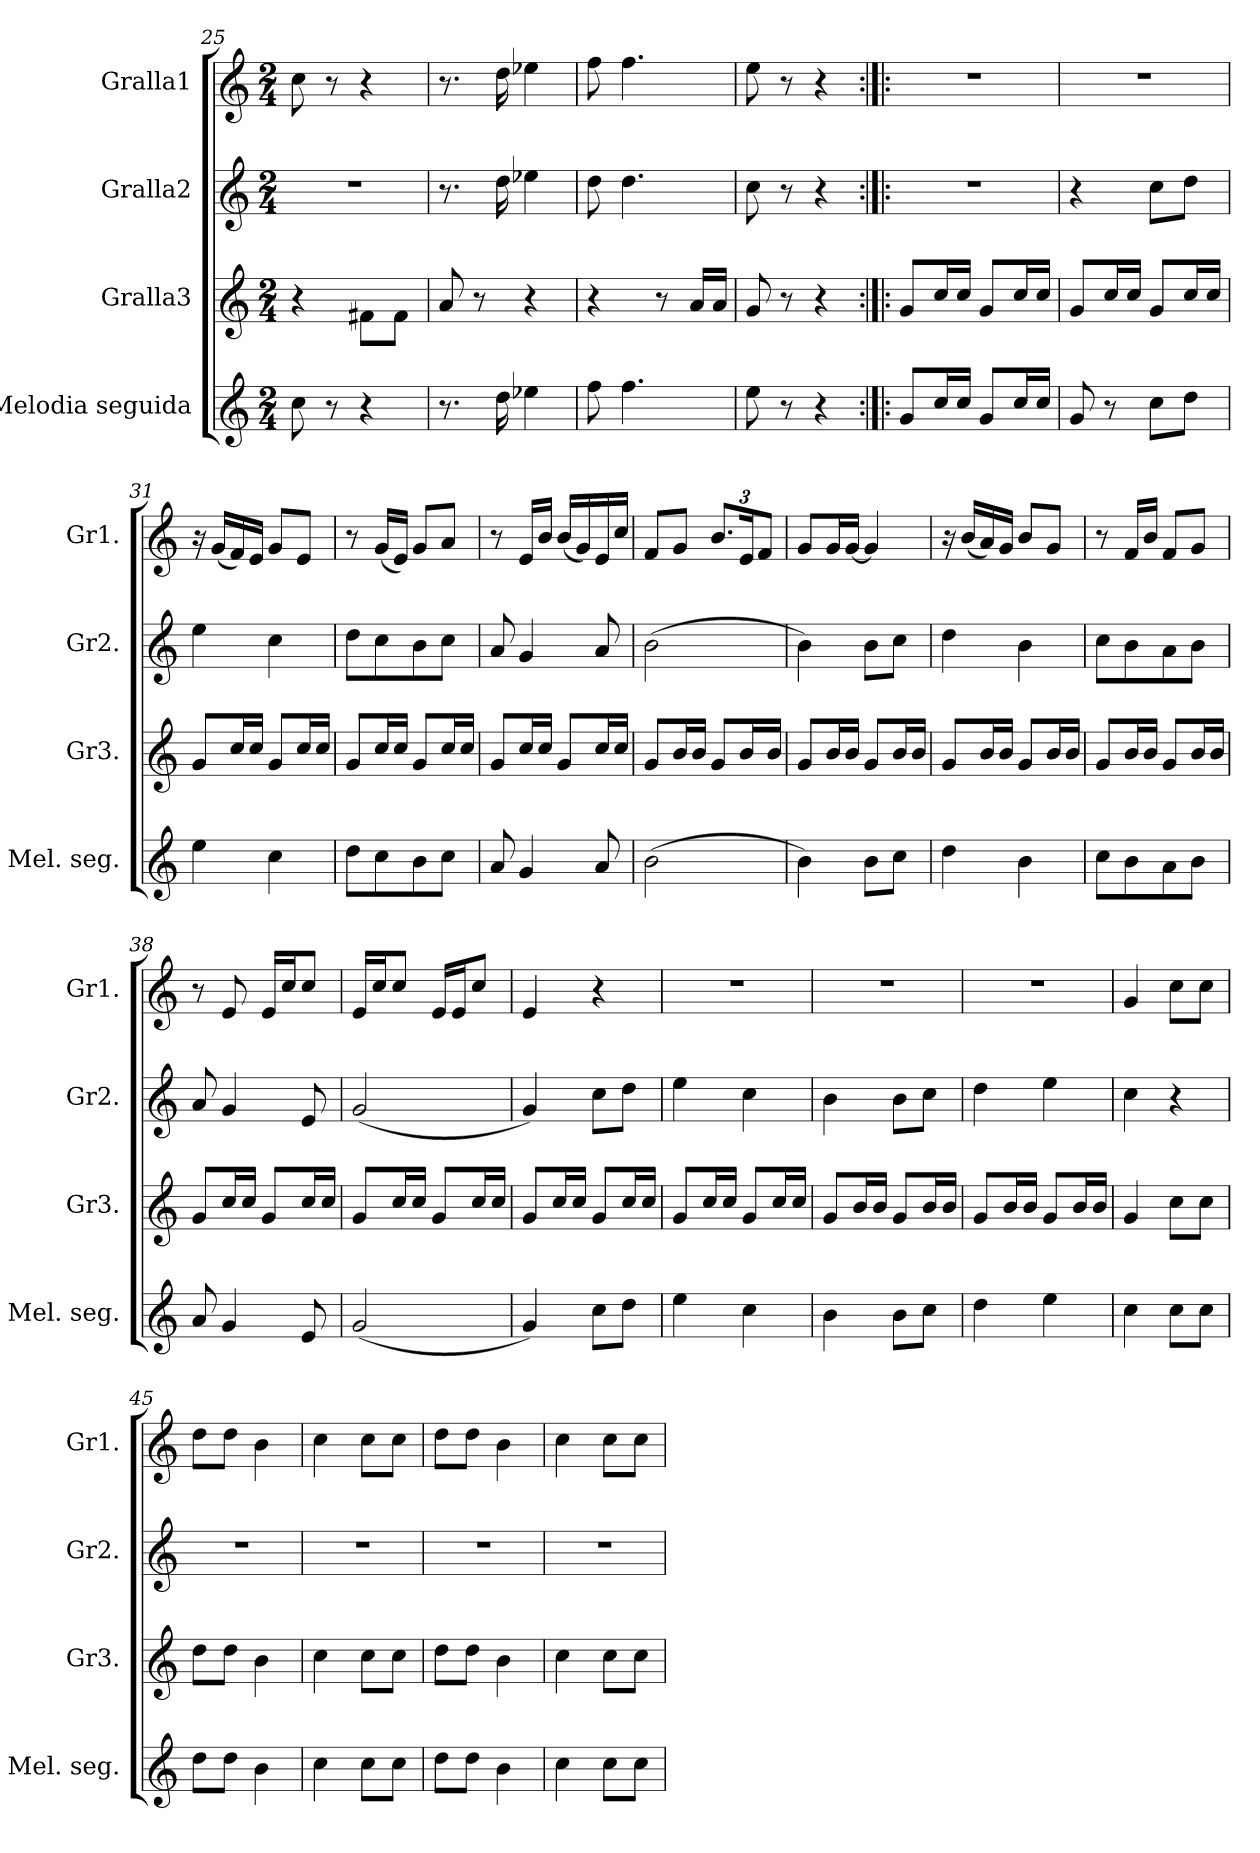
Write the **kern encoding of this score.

**kern	**kern	**kern	**kern
*part4	*part3	*part2	*part1
*staff4	*staff3	*staff2	*staff1
*I"Melodia seguida	*I"Gralla3	*I"Gralla2	*I"Gralla1
*I'Mel. seg.	*I'Gr3.	*I'Gr2.	*I'Gr1.
*clefG2	*clefG2	*clefG2	*clefG2
*k[]	*k[]	*k[]	*k[]
*M2/4	*M2/4	*M2/4	*M2/4
=25	=25	=25	=25
8cc\	4r	2r	8cc\
8r	.	.	8r
4r	8f#X\L	.	4r
.	8f#\J	.	.
=26	=26	=26	=26
8.r	8a/	8.r	8.r
.	8r	.	.
16dd\	.	16dd\	16dd\
4ee-X\	4r	4ee-X\	4ee-X\
=27	=27	=27	=27
8ff\	4r	8dd\	8ff\
4.ff\	.	4.dd\	4.ff\
.	8r	.	.
.	16a/LL	.	.
.	16a/JJ	.	.
!!LO:PB:g=z
=28	=28	=28	=28
8ee\	8g/	8cc\	8ee\
8r	8r	8r	8r
4r	4r	4r	4r
=29:|!|:	=29:|!|:	=29:|!|:	=29:|!|:
8g/L	8g/L	2r	2r
16cc/L	16cc/L	.	.
16cc/JJ	16cc/JJ	.	.
8g/L	8g/L	.	.
16cc/L	16cc/L	.	.
16cc/JJ	16cc/JJ	.	.
=30	=30	=30	=30
8g/	8g/L	4r	2r
8r	16cc/L	.	.
.	16cc/JJ	.	.
8cc\L	8g/L	8cc\L	.
8dd\J	16cc/L	8dd\J	.
.	16cc/JJ	.	.
=31	=31	=31	=31
4ee\	8g/L	4ee\	16r
.	.	.	(<16g/LL
.	16cc/L	.	16f/)
.	16cc/JJ	.	16e/JJ
4cc\	8g/L	4cc\	8g/L
.	16cc/L	.	8e/J
.	16cc/JJ	.	.
=32	=32	=32	=32
8dd\L	8g/L	8dd\L	8r
8cc\	16cc/L	8cc\	(<16g/LL
.	16cc/JJ	.	16e/JJ)
8b\	8g/L	8b\	8g/L
8cc\J	16cc/L	8cc\J	8a/J
.	16cc/JJ	.	.
=33	=33	=33	=33
8a/	8g/L	8a/	8r
4g/	16cc/L	4g/	16e/LL
.	16cc/JJ	.	16b/JJ
.	8g/L	.	(<16b/LL
.	.	.	16g/)
8a/	16cc/L	8a/	16e/
.	16cc/JJ	.	16cc/JJ
!!LO:LB:g=z
=34	=34	=34	=34
(>2b\	8g/L	(>2b\	8f/L
.	16b/L	.	8g/J
.	16b/JJ	.	.
*	*	*	*Xbrackettup
.	8g/L	.	12.b/L
.	16b/L	.	24e/K
.	.	.	12f/J
.	16b/JJ	.	.
=35	=35	=35	=35
4b\)	8g/L	4b\)	8g/L
.	16b/L	.	16g/L
.	16b/JJ	.	[16g/JJ
8b\L	8g/L	8b\L	4g/]
8cc\J	16b/L	8cc\J	.
.	16b/JJ	.	.
=36	=36	=36	=36
4dd\	8g/L	4dd\	16r
.	.	.	(<16b/LL
.	16b/L	.	16a/)
.	16b/JJ	.	16g/JJ
4b\	8g/L	4b\	8b/L
.	16b/L	.	8g/J
.	16b/JJ	.	.
=37	=37	=37	=37
8cc\L	8g/L	8cc\L	8r
8b\	16b/L	8b\	16f/LL
.	16b/JJ	.	16b/JJ
8a\	8g/L	8a\	8f/L
8b\J	16b/L	8b\J	8g/J
.	16b/JJ	.	.
=38	=38	=38	=38
8a/	8g/L	8a/	8r
4g/	16cc/L	4g/	8e/
.	16cc/JJ	.	.
.	8g/L	.	16e/LL
.	.	.	16cc/J
8e/	16cc/L	8e/	8cc/J
.	16cc/JJ	.	.
=39	=39	=39	=39
(>2g/	8g/L	(>2g/	16e/LL
.	.	.	16cc/J
.	16cc/L	.	8cc/J
.	16cc/JJ	.	.
.	8g/L	.	16e/LL
.	.	.	16e/J
.	16cc/L	.	8cc/J
.	16cc/JJ	.	.
!!LO:LB:g=z
=40	=40	=40	=40
4g/)	8g/L	4g/)	4e/
.	16cc/L	.	.
.	16cc/JJ	.	.
8cc\L	8g/L	8cc\L	4r
8dd\J	16cc/L	8dd\J	.
.	16cc/JJ	.	.
=41	=41	=41	=41
4ee\	8g/L	4ee\	2r
.	16cc/L	.	.
.	16cc/JJ	.	.
4cc\	8g/L	4cc\	.
.	16cc/L	.	.
.	16cc/JJ	.	.
=42	=42	=42	=42
4b\	8g/L	4b\	2r
.	16b/L	.	.
.	16b/JJ	.	.
8b\L	8g/L	8b\L	.
8cc\J	16b/L	8cc\J	.
.	16b/JJ	.	.
=43	=43	=43	=43
4dd\	8g/L	4dd\	2r
.	16b/L	.	.
.	16b/JJ	.	.
4ee\	8g/L	4ee\	.
.	16b/L	.	.
.	16b/JJ	.	.
=44	=44	=44	=44
4cc\	4g/	4cc\	4g/
8cc\L	8cc\L	4r	8cc\L
8cc\J	8cc\J	.	8cc\J
=45	=45	=45	=45
8dd\L	8dd\L	2r	8dd\L
8dd\J	8dd\J	.	8dd\J
4b\	4b\	.	4b\
=46	=46	=46	=46
4cc\	4cc\	2r	4cc\
8cc\L	8cc\L	.	8cc\L
8cc\J	8cc\J	.	8cc\J
=47	=47	=47	=47
8dd\L	8dd\L	2r	8dd\L
8dd\J	8dd\J	.	8dd\J
4b\	4b\	.	4b\
=48	=48	=48	=48
4cc\	4cc\	2r	4cc\
8cc\L	8cc\L	.	8cc\L
8cc\J	8cc\J	.	8cc\J
=	=	=	=
*-	*-	*-	*-
